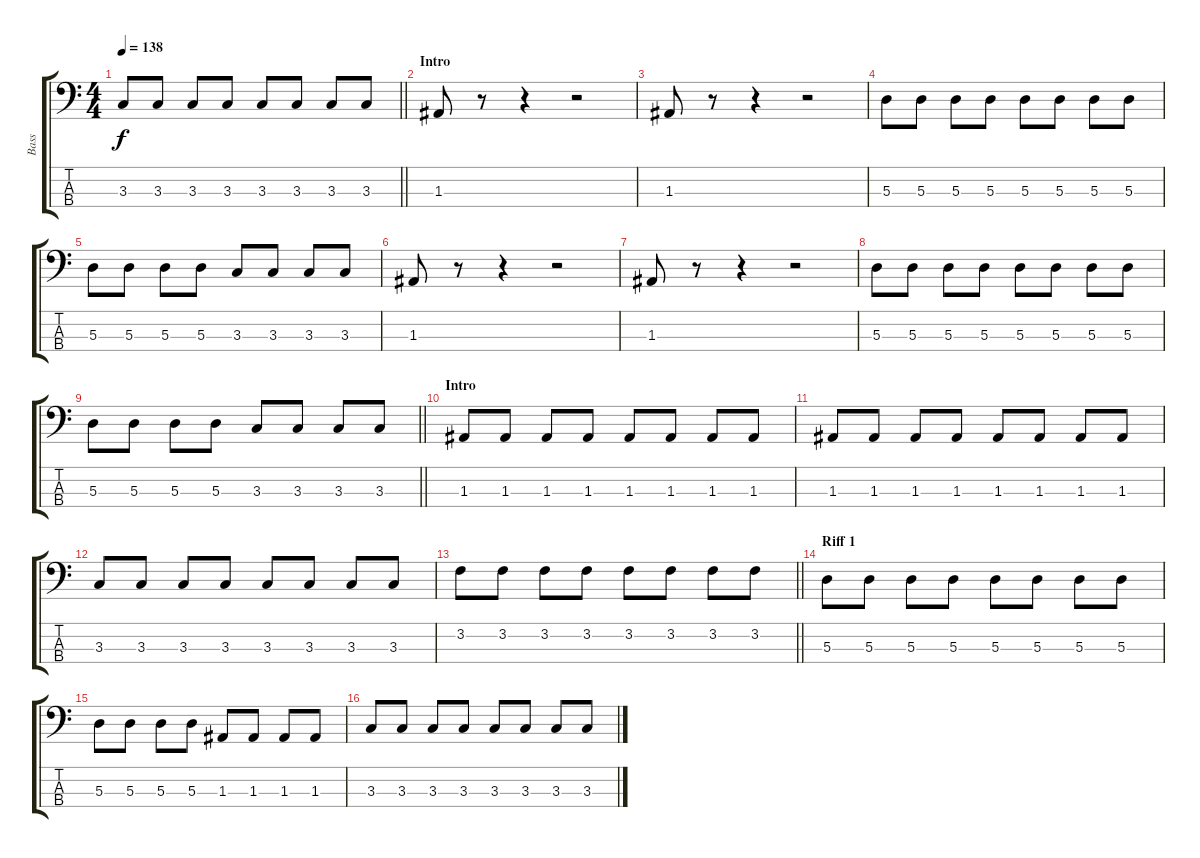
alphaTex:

\track ("Bass" "Bass") {instrument electricbasspick}
\staff {score tabs}
\tuning (G2 D2 A1 E1) {hide}
\ts (4 4)
\tempo 138
\clef f4
\barLineRight lightlight
\ks c
3.3.8{dy f} 3.3.8 3.3.8 3.3.8 3.3.8 3.3.8 3.3.8 3.3.8 |
\section ("" "Intro")
1.3.8 r.8 r.4 r.2 |
1.3.8 r.8 r.4 r.2 |
5.3.8 5.3.8 5.3.8 5.3.8 5.3.8 5.3.8 5.3.8 5.3.8 |
5.3.8 5.3.8 5.3.8 5.3.8 3.3.8 3.3.8 3.3.8 3.3.8 |
1.3.8 r.8 r.4 r.2 |
1.3.8 r.8 r.4 r.2 |
5.3.8 5.3.8 5.3.8 5.3.8 5.3.8 5.3.8 5.3.8 5.3.8 |
\barLineRight lightlight
5.3.8 5.3.8 5.3.8 5.3.8 3.3.8 3.3.8 3.3.8 3.3.8 |
\section ("" "Intro")
1.3.8 1.3.8 1.3.8 1.3.8 1.3.8 1.3.8 1.3.8 1.3.8 |
1.3.8 1.3.8 1.3.8 1.3.8 1.3.8 1.3.8 1.3.8 1.3.8 |
3.3.8 3.3.8 3.3.8 3.3.8 3.3.8 3.3.8 3.3.8 3.3.8 |
\barLineRight lightlight
3.2.8 3.2.8 3.2.8 3.2.8 3.2.8 3.2.8 3.2.8 3.2.8 |
\section ("" "Riff 1")
5.3.8 5.3.8 5.3.8 5.3.8 5.3.8 5.3.8 5.3.8 5.3.8 |
5.3.8 5.3.8 5.3.8 5.3.8 1.3.8 1.3.8 1.3.8 1.3.8 |
3.3.8 3.3.8 3.3.8 3.3.8 3.3.8 3.3.8 3.3.8 3.3.8
